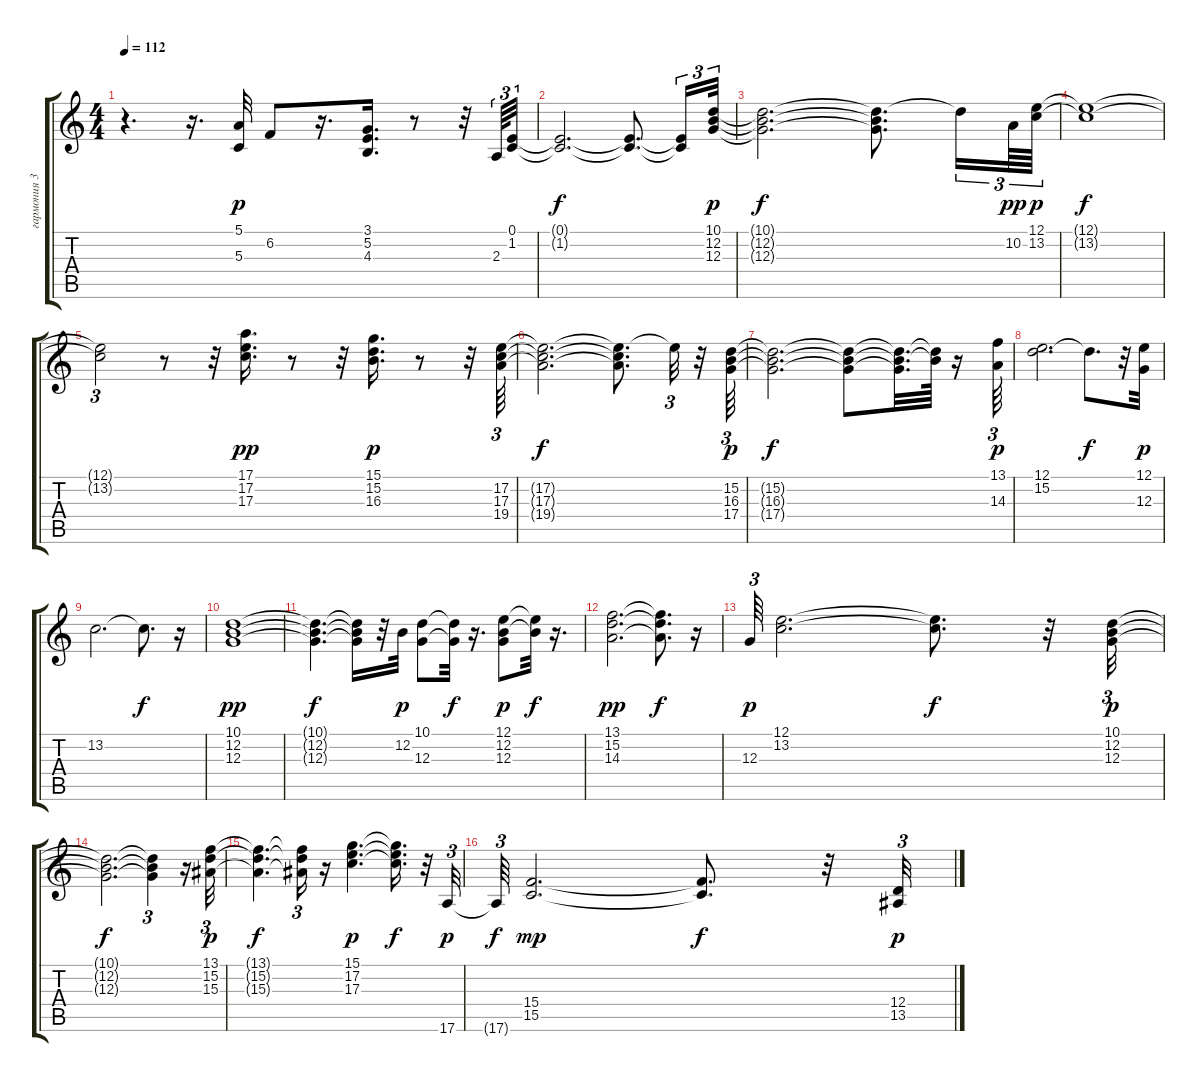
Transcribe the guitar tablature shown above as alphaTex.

\track ("гармония 3" "гармония 3") {instrument stringensemble1}
\staff {score tabs}
\tuning (E4 B3 G3 D3 A2 E2) {hide}
\ts (4 4)
\tempo 112
\clef g2
\ks c
r.4{d dy p} r.16{d} (5.1 5.3).32{instrument choiraahs} 6.2.8 r.16{d} (3.1 5.2 4.3).16{d} r.8 r.32 2.3.64{tu (3 2)} (0.1 1.2).32{tu (3 2)} |
(0.1{t} 1.2{t}).2{d dy f} (0.1{t} 1.2{t}).8{d} (0.1{t} 1.2{t}).16{tu (3 2)} (10.1 12.2 12.3).32{tu (3 2) dy p} |
(10.1{t} 12.2{t} 12.3{t}).2{d dy f} (10.1{t} 12.2{t} 12.3{t}).8{d} 10.1{t}.16{tu (3 2)} 10.2.64{tu (3 2) dy pp} (12.1 13.2).64{tu (3 2) dy p} |
(12.1{t} 13.2{t}).1{dy f} |
(12.1{t} 13.2{t}).2{tu (3 2)} r.8 r.32 (17.1 17.2 17.3).16{d dy pp} r.8 r.32 (15.1 15.2 16.3).16{d dy p} r.8 r.32 (17.2 17.3 19.4).64{tu (3 2)} |
(17.2{t} 17.3{t} 19.4{t}).2{d dy f} (17.2{t} 17.3{t} 19.4{t}).8{d} 17.2{t}.32{tu (3 2)} r.32 (15.2 16.3 17.4).64{tu (3 2) dy p} |
(15.2{t} 16.3{t} 17.4{t}).2{d dy f} (15.2{t} 16.3{t} 17.4{t}).8 (15.2{t} 16.3{t} 17.4{t}).32{d} (15.2{t} 16.3{t}).64 r.16 (13.1 14.3).64{tu (3 2) dy p} |
(12.1 15.2).2{d} 15.2{t}.8{d dy f} r.32 (12.1 12.3).32{dy p} |
13.2.2{d} 13.2{t}.8{d dy f} r.16 |
(10.1 12.2 12.3).1{dy pp} |
(10.1{t} 12.2{t} 12.3{t}).4{d dy f} (10.1{t} 12.2{t} 12.3{t}).16 r.32 12.2.32{dy p} (10.1 12.3).8 (10.1{t} 12.3{t}).32{dy f} r.16{d} (12.1 12.2 12.3).8{dy p} (12.1{t} 12.2{t}).32{dy f} r.16{d} |
(13.1 15.2 14.3).2{d dy pp} (13.1{t} 15.2{t} 14.3{t}).8{d dy f} r.16 |
12.3.64{tu (3 2) dy p} (12.1 13.2).2{d} (12.1{t} 13.2{t}).8{d dy f} r.32 (10.1 12.2 12.3).32{tu (3 2) dy p} |
(10.1{t} 12.2{t} 12.3{t}).2{d dy f} (10.1{t} 12.2{t} 12.3{t}).4{tu (3 2)} r.16 (13.1 15.2 15.3).32{tu (3 2) dy p} |
(13.1{t} 15.2{t} 15.3{t}).4{d dy f} (13.1{t} 15.2{t} 15.3{t}).16{tu (3 2)} r.16 (15.1 17.2 17.3).4{d dy p} (15.1{t} 17.2{t} 17.3{t}).16{d dy f} r.32 17.6.32{tu (3 2) dy p} |
17.6{t}.64{tu (3 2) dy f} (15.4 15.5).2{d dy mp} (15.4{t} 15.5{t}).8{d dy f} r.32 (12.4 13.5).32{tu (3 2) dy p}
